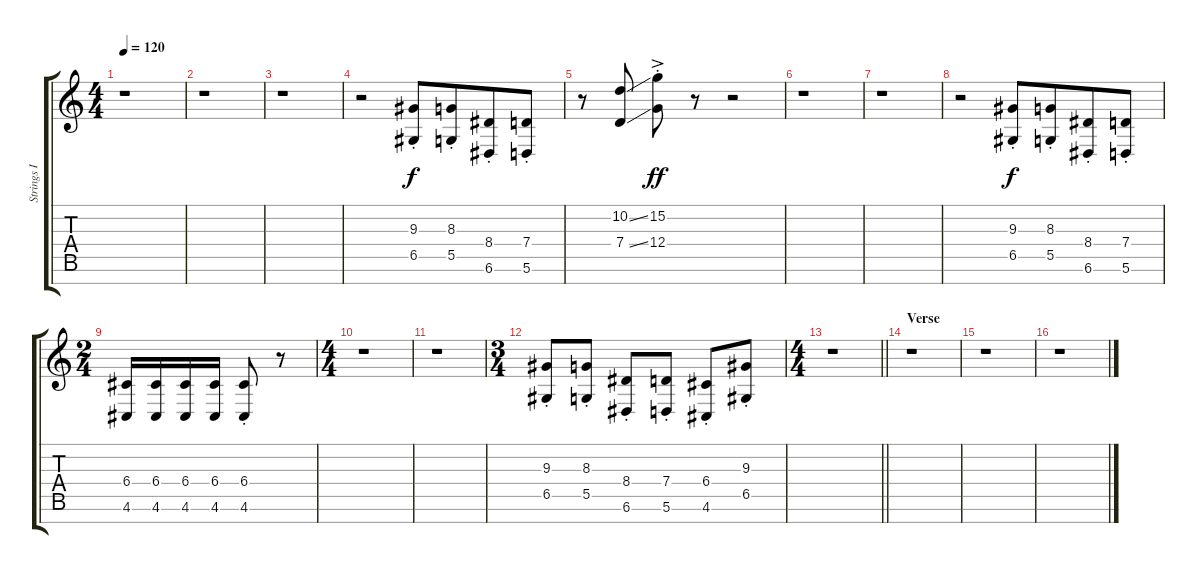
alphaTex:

\track ("Strings I" "Strings I") {instrument stringensemble1}
\staff {score tabs}
\tuning (A4 E4 B3 G3 D3 A2 E2) {hide}
\ts (4 4)
\tempo 120
\clef g2
\ks c
r.1{dy f} |
r.1 |
r.1 |
r.2 (9.3{st} 6.5{st}).8 (8.3{st} 5.5{st}).8{beam merge} (8.4{st} 6.6{st}).8 (7.4{st} 5.6{st}).8 |
r.8 (10.2{ss} 7.4{ss}).8 (15.2{ac st} 12.4{ac st}).8{dy ff} r.8 r.2 |
r.1 |
r.1 |
r.2 (9.3{st} 6.5{st}).8{dy f} (8.3{st} 5.5{st}).8{beam merge} (8.4{st} 6.6{st}).8 (7.4{st} 5.6{st}).8 |
\ts (2 4)
(6.4 4.6).16 (6.4 4.6).16 (6.4 4.6).16 (6.4 4.6).16 (6.4{st} 4.6{st}).8 r.8 |
\ts (4 4)
r.1 |
r.1 |
\ts (3 4)
(9.3{st} 6.5{st}).8 (8.3{st} 5.5{st}).8 (8.4{st} 6.6{st}).8{beam merge} (7.4{st} 5.6{st}).8{beam split} (6.4{st} 4.6{st}).8{beam merge} (9.3{st} 6.5{st}).8 |
\ts (4 4)
\barLineRight lightlight
r.1 |
\section ("" "Verse")
r.1 |
r.1 |
r.1
